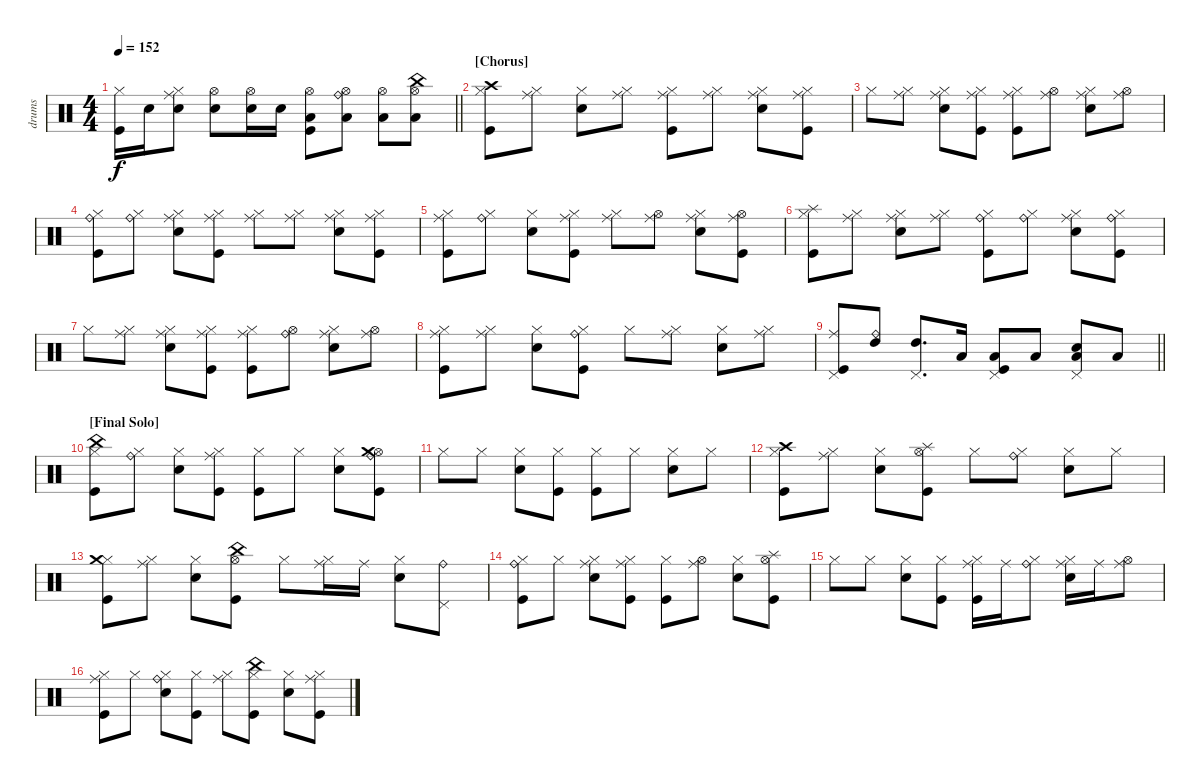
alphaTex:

\track ("drums" "drums") {instrument percussion}
\staff {score}
\articulation defaults
\ts (4 4)
\tempo 152
\clef neutral
\barLineRight lightlight
\ks c
("Kick (hit)" "Hi-Hat (closed)").16{dy f} "Snare (hit) 2".16 ("Ride (middle)" "Snare (hit) 2" "Hi-Hat (closed)").8 ("Snare (hit) 2" "Hi-Hat (open)").8 ("Snare (hit) 2" "Hi-Hat (open)").16 "Snare (hit) 2".16 ("Kick (hit)" "Low Tom (hit)" "Hi-Hat (open)").8 ("Low Tom (hit)" "Hi-Hat (open)" "Ride (bell)").8 ("Low Floor Tom (hit)" "Hi-Hat (open)").8 ("Low Floor Tom (hit)" "Hi-Hat (open)" "China (hit)").8 |
\section ("" "[Chorus]")
("Hi-Hat (closed)" "Crash high (hit)" "Kick (hit)").8 ("Hi-Hat (closed)" "Ride (middle)").8 ("Snare (hit) 2" "Hi-Hat (closed)").8 ("Hi-Hat (closed)" "Ride (middle)").8 ("Kick (hit)" "Hi-Hat (closed)" "Ride (middle)").8 ("Hi-Hat (closed)" "Ride (middle)").8 ("Snare (hit) 2" "Hi-Hat (closed)" "Ride (middle)").8 ("Hi-Hat (closed)" "Ride (middle)" "Kick (hit)").8 |
"Hi-Hat (closed)".8 ("Hi-Hat (closed)" "Ride (middle)").8 ("Hi-Hat (closed)" "Ride (middle)" "Snare (hit) 2").8 ("Ride (middle)" "Kick (hit)" "Hi-Hat (closed)").8 ("Kick (hit)" "Hi-Hat (closed)" "Ride (middle)").8 ("Hi-Hat (open)" "Ride (middle)").8 ("Hi-Hat (closed)" "Ride (middle)" "Snare (hit) 2").8 ("Hi-Hat (open)" "Ride (middle)").8 |
("Ride (bell)" "Kick (hit)" "Hi-Hat (closed)").8 ("Hi-Hat (closed)" "Ride (bell)").8 ("Snare (hit) 2" "Hi-Hat (closed)" "Ride (middle)").8 ("Kick (hit)" "Hi-Hat (closed)" "Ride (middle)").8 ("Hi-Hat (closed)" "Ride (middle)").8 ("Hi-Hat (closed)" "Ride (middle)").8 ("Ride (middle)" "Snare (hit) 2" "Hi-Hat (closed)").8 ("Hi-Hat (closed)" "Ride (middle)" "Kick (hit)").8 |
("Kick (hit)" "Hi-Hat (closed)" "Ride (middle)").8 ("Hi-Hat (closed)" "Ride (bell)").8 ("Snare (hit) 2" "Hi-Hat (closed)").8 ("Ride (middle)" "Kick (hit)" "Hi-Hat (closed)").8 ("Hi-Hat (closed)" "Ride (middle)").8 ("Hi-Hat (open)" "Ride (middle)").8 ("Ride (middle)" "Snare (hit) 2" "Hi-Hat (closed)").8 ("Kick (hit)" "Hi-Hat (open)" "Ride (middle)").8 |
("Kick (hit)" "Hi-Hat (closed)" "Splash (hit)").8 ("Hi-Hat (closed)" "Ride (middle)").8 ("Snare (hit) 2" "Hi-Hat (closed)" "Ride (middle)").8 ("Hi-Hat (closed)" "Ride (middle)").8 ("Hi-Hat (closed)" "Ride (bell)" "Kick (hit)").8 ("Hi-Hat (closed)" "Ride (bell)").8 ("Ride (middle)" "Snare (hit) 2" "Hi-Hat (closed)").8 ("Kick (hit)" "Hi-Hat (closed)" "Ride (bell)").8 |
"Hi-Hat (closed)".8 ("Hi-Hat (closed)" "Ride (middle)").8 ("Snare (hit) 2" "Hi-Hat (closed)" "Ride (middle)").8 ("Kick (hit)" "Hi-Hat (closed)" "Ride (middle)").8 ("Kick (hit)" "Hi-Hat (closed)" "Ride (middle)").8 ("Hi-Hat (open)" "Ride (bell)").8 ("Snare (hit) 2" "Hi-Hat (closed)" "Ride (middle)").8 ("Hi-Hat (open)" "Ride (middle)").8 |
("Kick (hit)" "Hi-Hat (closed)" "Ride (middle)").8 ("Hi-Hat (closed)" "Ride (middle)").8 ("Snare (hit) 2" "Hi-Hat (closed)").8 ("Kick (hit)" "Hi-Hat (closed)" "Ride (bell)").8 "Hi-Hat (closed)".8 ("Hi-Hat (closed)" "Ride (middle)").8 ("Snare (hit) 2" "Hi-Hat (closed)").8 ("Hi-Hat (closed)" "Ride (middle)").8 |
\barLineRight lightlight
("Kick (hit)" "Pedal Hi-Hat (hit)" "Ride (middle)").8 ("High Tom (hit)" "Ride (bell)").8 ("Pedal Hi-Hat (hit)" "High Tom (hit)").8{d} "Low Tom (hit)".16 ("Kick (hit)" "Pedal Hi-Hat (hit)" "Low Tom (hit)").8 "Low Floor Tom (hit)".8 ("Pedal Hi-Hat (hit)" "Snare (hit) 2" "Low Floor Tom (hit)").8 "Low Floor Tom (hit)".8 |
\section ("" "[Final Solo]")
("Kick (hit)" "Hi-Hat (closed)" "China (hit)").8 ("Hi-Hat (closed)" "Ride (bell)").8 ("Snare (hit) 2" "Hi-Hat (closed)").8 ("Kick (hit)" "Hi-Hat (closed)" "Ride (middle)").8 ("Kick (hit)" "Hi-Hat (closed)").8 "Hi-Hat (closed)".8 ("Snare (hit) 2" "Hi-Hat (closed)").8 ("Kick (hit)" "Hi-Hat (open)" "Ride (bell)" "Crash medium (hit)").8 |
"Hi-Hat (closed)".8 "Hi-Hat (closed)".8 ("Snare (hit) 2" "Hi-Hat (closed)").8 ("Kick (hit)" "Hi-Hat (closed)").8 ("Kick (hit)" "Hi-Hat (closed)").8 "Hi-Hat (closed)".8 ("Snare (hit) 2" "Hi-Hat (closed)").8 "Hi-Hat (closed)".8 |
("Kick (hit)" "Hi-Hat (closed)" "Crash high (hit)").8 ("Hi-Hat (closed)" "Ride (middle)").8 ("Snare (hit) 2" "Hi-Hat (closed)").8 ("Kick (hit)" "Hi-Hat (open)" "Splash (hit)").8 "Hi-Hat (closed)".8 ("Hi-Hat (closed)" "Ride (bell)").8 ("Snare (hit) 2" "Hi-Hat (closed)").8 "Hi-Hat (closed)".8 |
("Kick (hit)" "Hi-Hat (closed)" "Crash medium (hit)").8 ("Hi-Hat (closed)" "Ride (middle)").8 ("Snare (hit) 2" "Hi-Hat (closed)").8 ("Hi-Hat (open)" "China (hit)" "Kick (hit)").8 "Hi-Hat (closed)".8 ("Hi-Hat (closed)" "Ride (middle)").16 "Ride (middle)".16 ("Snare (hit) 2" "Hi-Hat (closed)").8 ("Pedal Hi-Hat (hit)" "Ride (bell)").8 |
("Kick (hit)" "Hi-Hat (closed)" "Ride (bell)").8 "Hi-Hat (closed)".8 ("Snare (hit) 2" "Hi-Hat (closed)" "Ride (middle)").8 ("Kick (hit)" "Hi-Hat (closed)" "Ride (middle)").8 ("Kick (hit)" "Hi-Hat (closed)").8 ("Hi-Hat (open)" "Ride (middle)").8 ("Snare (hit) 2" "Hi-Hat (closed)").8 ("Kick (hit)" "Hi-Hat (open)" "Splash (hit)").8 |
"Hi-Hat (closed)".8 "Hi-Hat (closed)".8 ("Snare (hit) 2" "Hi-Hat (closed)").8 ("Kick (hit)" "Hi-Hat (closed)").8 ("Kick (hit)" "Hi-Hat (closed)" "Ride (middle)").16 "Ride (middle)".16 ("Hi-Hat (closed)" "Ride (bell)").8 ("Snare (hit) 2" "Hi-Hat (closed)" "Ride (middle)").16 "Ride (middle)".16 ("Hi-Hat (open)" "Ride (middle)").8 |
("Ride (middle)" "Kick (hit)" "Hi-Hat (closed)").8 "Hi-Hat (closed)".8 ("Snare (hit) 2" "Hi-Hat (closed)" "Ride (bell)").8 ("Kick (hit)" "Hi-Hat (closed)").8 ("Hi-Hat (closed)" "Ride (middle)").8 ("Kick (hit)" "Hi-Hat (closed)" "China (hit)").8 ("Snare (hit) 2" "Hi-Hat (closed)").8 ("Ride (middle)" "Kick (hit)" "Hi-Hat (closed)").8
